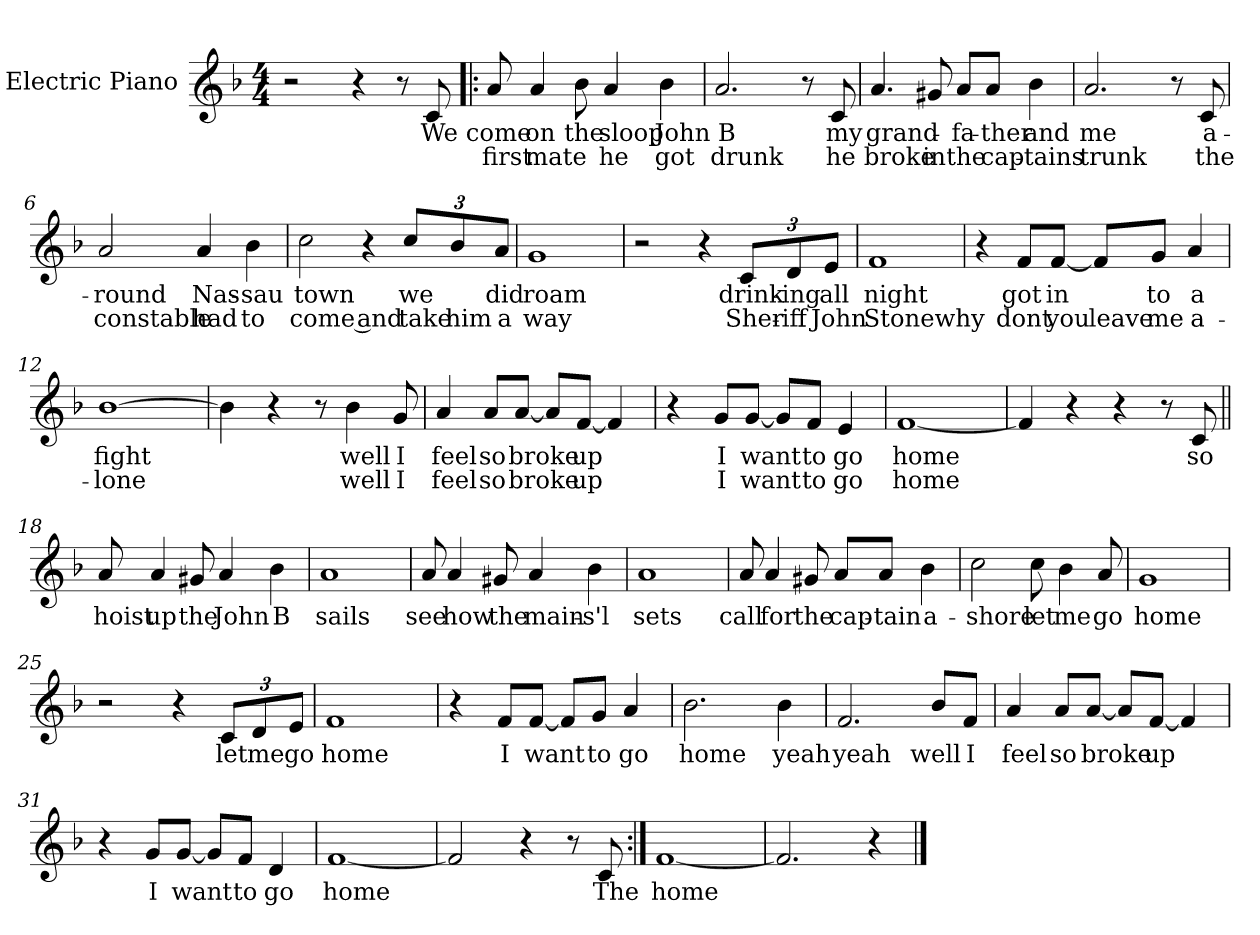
**kern	**text	**text
*part1	*part1	*part1
*staff1	*staff1	*staff1
*I"Electric Piano	*	*
*I'E.Pno	*	*
*clefG2	*	*
*k[b-]	*	*
*F:	*	*
*M4/4	*	*
=1	=1	=1
2r	.	.
4r	.	.
8r	.	.
8c/	We	.
=2!|:	=2!|:	=2!|:
8a/	come	first
4a/	on	mate
8b-\	the	.
4a/	sloop	he
4b-\	John	got
=3	=3	=3
2.a/	B	drunk
8r	.	.
8c/	my	he
=4	=4	=4
4.a/	grand-	broke
8g#X/	.	in
8a/L	-fa-	the
8a/J	-ther	cap-
4b-\	and	-tains
!!LO:LB:g=z
=5	=5	=5
2.a/	me	trunk
8r	.	.
8c/	a-	the
=6	=6	=6
2a/	-round	constable
4a/	Nas-	had
4b-\	-sau	to
=7	=7	=7
2cc\	town	come and
4r	.	.
*Xbrackettup	*	*
12cc/L	we	take
12b-/	.	him
12a/J	did	a
=8	=8	=8
1g	roam	way
!!LO:LB:g=z
=9	=9	=9
2r	.	.
4r	.	.
12c/L	drink-	Sher-
12d/	-ing	-iff
12e/J	all	John
=10	=10	=10
1f	night	Stonewhy
=11	=11	=11
4r	.	.
8f/L	got	dont
[8f/J	-in	you
8f/L]	.	leave
8g/J	to	me
4a/	a	a-
=12	=12	=12
[1b-	fight	-lone
!!LO:LB:g=z
=13	=13	=13
4b-\]	.	.
4r	.	.
8r	.	.
4b-\	well	well
8g/	I	I
=14	=14	=14
4a/	feel	feel
8a/L	so	so
[8a/J	broke	broke
8a/L]	.	.
[8f/J	up	up
4f/]	.	.
=15	=15	=15
4r	.	.
8g/L	I	I
[8g/J	want	want
8g/L]	.	.
8f/J	to	to
4e/	go	go
=16	=16	=16
[1f	home	home
=17	=17	=17
4f/]	.	.
4r	.	.
4r	.	.
8r	.	.
8c/	so	.
!!LO:LB:g=z
=18||	=18||	=18||
8a/	hoist	.
4a/	up	.
8g#X/	the	.
4a/	John	.
4b-\	B	.
=19	=19	=19
1a	sails	.
=20	=20	=20
8a/	see	.
4a/	how	.
8g#X/	the	.
4a/	main-	.
4b-\	-s'l	.
=21	=21	=21
1a	sets	.
!!LO:LB:g=z
=22	=22	=22
8a/	call	.
4a/	for	.
8g#X/	the	.
8a/L	cap-	.
8a/J	-tain	.
4b-\	a-	.
=23	=23	=23
2cc\	-shore	.
8cc\	let	.
4b-\	me	.
8a/	go	.
=24	=24	=24
1g	home	.
=25	=25	=25
2r	.	.
4r	.	.
12c/L	let	.
12d/	me	.
12e/J	go	.
=26	=26	=26
1f	home	.
!!LO:LB:g=z
=27	=27	=27
4r	.	.
8f/L	I	.
[8f/J	want	.
8f/L]	.	.
8g/J	to	.
4a/	go	.
=28	=28	=28
2.b-\	home	.
4b-\	yeah	.
=29	=29	=29
2.f/	yeah	.
8b-/L	well	.
8f/J	I	.
=30	=30	=30
4a/	feel	.
8a/L	so	.
[8a/J	broke	.
8a/L]	.	.
[8f/J	up	.
4f/]	.	.
!!LO:LB:g=z
=31	=31	=31
4r	.	.
8g/L	I	.
[8g/J	want	.
8g/L]	.	.
8f/J	to	.
4d/	go	.
=32	=32	=32
[1f	home	.
=33	=33	=33
2f/]	.	.
4r	.	.
8r	.	.
8c/	The	.
=34:|!	=34:|!	=34:|!
[1f	home	.
=35	=35	=35
2.f/]	.	.
4r	.	.
==	==	==
*-	*-	*-
